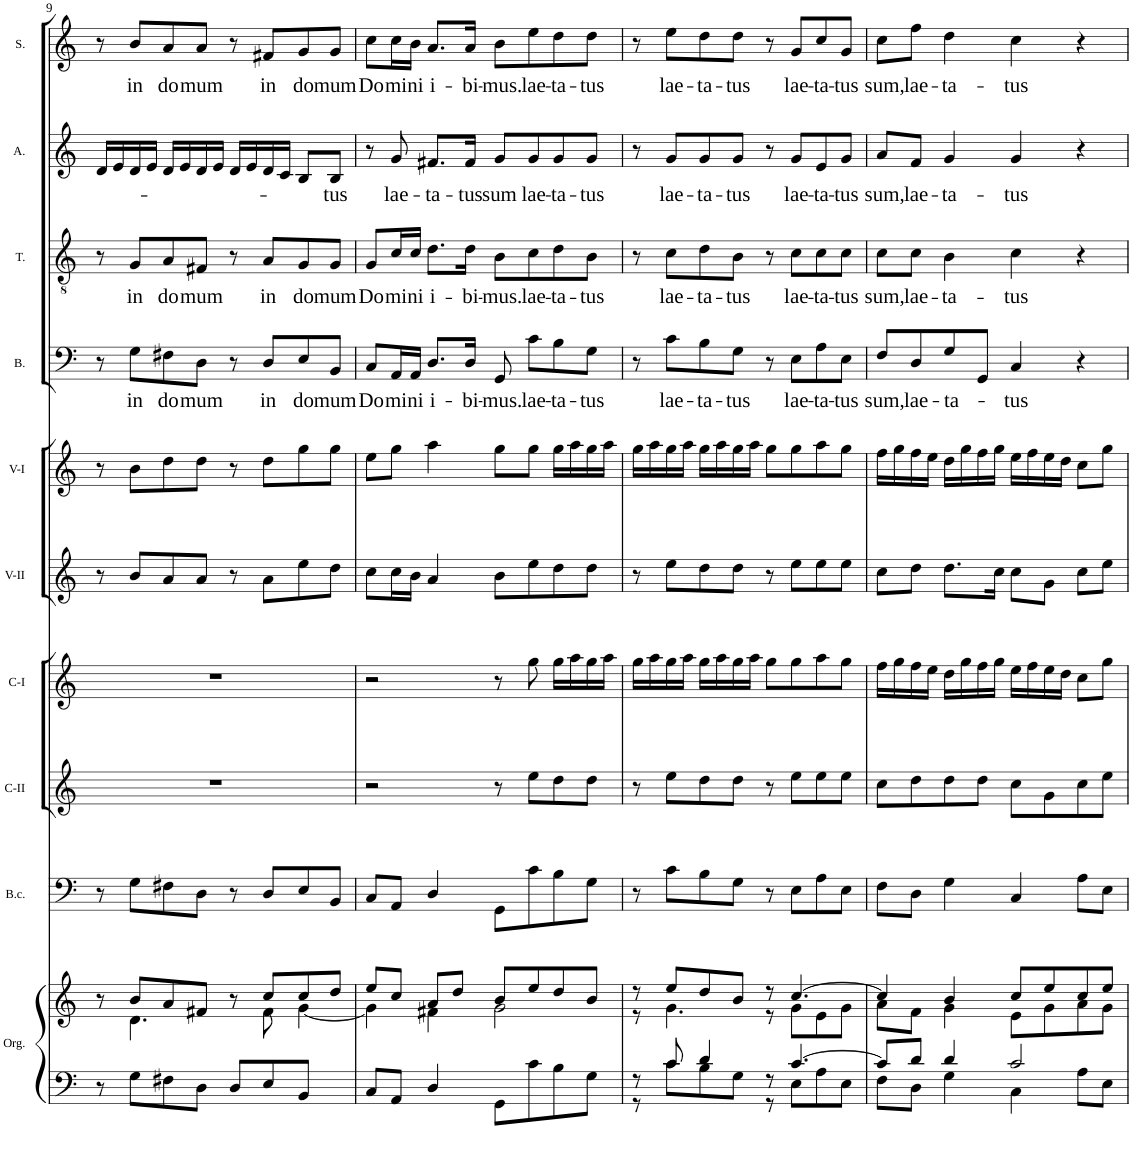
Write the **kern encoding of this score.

**kern	**kern	**kern	**kern	**kern	**kern	**kern	**kern	**text	**kern	**text	**kern	**text	**kern	**text
*part10	*part10	*part9	*part8	*part7	*part6	*part5	*part4	*part4	*part3	*part3	*part2	*part2	*part1	*part1
*staff11	*staff10	*staff9	*staff8	*staff7	*staff6	*staff5	*staff4	*staff4	*staff3	*staff3	*staff2	*staff2	*staff1	*staff1
*I"Organ	*	*I"Basso  continuo	*I"Clarino II	*I"Clarino I	*I"Violin II	*I"Violin I	*I"Bass	*	*I"Tenor	*	*I"Alto	*	*I"Soprano	*
*I'Org.	*	*I'B.c.	*I'C-II	*I'C-I	*I'V-II	*I'V-I	*I'B.	*	*I'T.	*	*I'A.	*	*I'S.	*
!!LO:PB:g=z
*clefF4	*clefG2	*clefF4	*clefG2	*clefG2	*clefG2	*clefG2	*clefF4	*	*clefGv2	*	*clefG2	*	*clefG2	*
*	*	*	*Trd1c2	*Trd1c2	*	*	*	*	*	*	*	*	*	*
*k[]	*k[]	*k[]	*k[]	*k[]	*k[]	*k[]	*k[]	*	*k[]	*	*k[]	*	*k[]	*
*M4/4	*M4/4	*M4/4	*M4/4	*M4/4	*M4/4	*M4/4	*M4/4	*	*M4/4	*	*M4/4	*	*M4/4	*
*met(c)	*met(c)	*met(c)	*met(c)	*met(c)	*met(c)	*met(c)	*met(c)	*	*met(c)	*	*met(c)	*	*met(c)	*
=9	=9	=9	=9	=9	=9	=9	=9	=9	=9	=9	=9	=9	=9	=9
*	*^	*	*	*	*	*	*	*	*	*	*	*	*	*
8r	8r	8ryy	8r	1r	1r	8r	8r	8r	.	8r	.	16d/LL	.	8r	.
.	.	.	.	.	.	.	.	.	.	.	.	16e/	.	.	.
!	!	!	!	!	!	!	!	!	!LO:LY:b	!	!LO:LY:b	!	!	!	!LO:LY:b
8G\L	8b/L	4.d\	8G\L	.	.	8b/L	8b\L	8G\L	in	8G/L	in	16d/	.	8b/L	in
.	.	.	.	.	.	.	.	.	.	.	.	16e/JJ	.	.	.
!	!	!	!	!	!	!	!	!	!LO:LY:b	!	!LO:LY:b	!	!	!	!LO:LY:b
8F#X\	8a/	.	8F#X\	.	.	8a/	8dd\	8F#X\	do-	8A/	do-	16d/LL	.	8a/	do-
.	.	.	.	.	.	.	.	.	.	.	.	16e/	.	.	.
!	!	!	!	!	!	!	!	!	!LO:LY:b	!	!LO:LY:b	!	!	!	!LO:LY:b
8D\J	8f#X/J	.	8D\J	.	.	8a/J	8dd\J	8D\J	-mum	8F#X/J	-mum	16d/	.	8a/J	-mum
.	.	.	.	.	.	.	.	.	.	.	.	16e/JJ	.	.	.
8D/L	8r	8ryy	8r	.	.	8r	8r	8r	.	8r	.	16d/LL	.	8r	.
.	.	.	.	.	.	.	.	.	.	.	.	16e/	.	.	.
!	!	!	!	!	!	!	!	!	!LO:LY:b	!	!LO:LY:b	!	!	!	!LO:LY:b
8E/	8cc/L	8f#\	8D/L	.	.	8a\L	8dd\L	8D/L	in	8A/L	in	16d/	.	8f#X/L	in
.	.	.	.	.	.	.	.	.	.	.	.	16c/JJ	.	.	.
!	!	!	!	!	!	!	!	!	!LO:LY:b	!	!LO:LY:b	!	!	!	!LO:LY:b
8BB/J	8cc/	[<4g\	8E/	.	.	8ee\	8gg\	8E/	do-	8G/	do-	8B/L	.	8g/	do-
!	!	!	!	!	!	!	!	!	!LO:LY:b	!	!LO:LY:b	!	!LO:LY:b	!	!LO:LY:b
8ryy	8dd/J	.	8BB/J	.	.	8dd\J	8gg\J	8BB/J	-mum	8G/J	-mum	8B/J	-tus	8g/J	-mum
=10	=10	=10	=10	=10	=10	=10	=10	=10	=10	=10	=10	=10	=10	=10	=10
!	!	!	!	!	!	!	!	!	!LO:LY:b	!	!LO:LY:b	!	!	!	!LO:LY:b
8C/L	8ee/L	4g\]	8C/L	2r	2r	8cc\L	8ee\L	8C/L	Do-	8G/L	Do-	8r	.	8cc\L	Do-
!	!	!	!	!	!	!	!	!	!LO:LY:b	!	!LO:LY:b	!	!LO:LY:b	!	!LO:LY:b
8AA/J	8cc/J	.	8AA/J	.	.	16cc\L	8gg\J	16AA/L	-mi-	16c/L	-mi-	8g/	lae-	16cc\L	-mi-
!	!	!	!	!	!	!	!	!	!LO:LY:b	!	!LO:LY:b	!	!	!	!LO:LY:b
.	.	.	.	.	.	16b\JJ	.	16AA/JJ	-ni	16c/JJ	-ni	.	.	16b\JJ	-ni
!	!	!	!	!	!	!	!	!	!LO:LY:b	!	!LO:LY:b	!	!LO:LY:b	!	!LO:LY:b
4D/	8a/L	4f#X\	4D/	.	.	4a/	4aa\	8.D/L	i-	8.d\L	i-	8.f#X/L	-ta-	8.a/L	i-
.	8dd/J	.	.	.	.	.	.	.	.	.	.	.	.	.	.
!	!	!	!	!	!	!	!	!	!LO:LY:b	!	!LO:LY:b	!	!LO:LY:b	!	!LO:LY:b
.	.	.	.	.	.	.	.	16D/Jk	-bi-	16d\Jk	-bi-	16f#/Jk	-tus	16a/Jk	-bi-
!	!	!	!	!	!	!	!	!	!LO:LY:b	!	!LO:LY:b	!	!LO:LY:b	!	!LO:LY:b
8GG\L	8b/L	2g\	8GG\L	8r	8r	8b\L	8gg\L	8GG/	-mus.	8B\L	-mus.	8g/L	sum	8b\L	-mus.
!	!	!	!	!	!	!	!	!	!LO:LY:b	!	!LO:LY:b	!	!LO:LY:b	!	!LO:LY:b
8c\	8ee/	.	8c\	8ee\L	8gg\	8ee\	8gg\J	8c\L	lae-	8c\	lae-	8g/	lae-	8ee\	lae-
!	!	!	!	!	!	!	!	!	!LO:LY:b	!	!LO:LY:b	!	!LO:LY:b	!	!LO:LY:b
8B\	8dd/	.	8B\	8dd\	16gg\LL	8dd\	16gg\LL	8B\	-ta-	8d\	-ta-	8g/	-ta-	8dd\	-ta-
.	.	.	.	.	16aa\	.	16aa\	.	.	.	.	.	.	.	.
!	!	!	!	!	!	!	!	!	!LO:LY:b	!	!LO:LY:b	!	!LO:LY:b	!	!LO:LY:b
8G\J	8b/J	.	8G\J	8dd\J	16gg\	8dd\J	16gg\	8G\J	-tus	8B\J	-tus	8g/J	-tus	8dd\J	-tus
.	.	.	.	.	16aa\JJ	.	16aa\JJ	.	.	.	.	.	.	.	.
=11	=11	=11	=11	=11	=11	=11	=11	=11	=11	=11	=11	=11	=11	=11	=11
*^	*	*	*	*	*	*	*	*	*	*	*	*	*	*	*
8r	8r	8r	8r	8r	8r	16gg\LL	8r	16gg\LL	8r	.	8r	.	8r	.	8r	.
.	.	.	.	.	.	16aa\	.	16aa\	.	.	.	.	.	.	.	.
!	!	!	!	!	!	!	!	!	!	!LO:LY:b	!	!LO:LY:b	!	!LO:LY:b	!	!LO:LY:b
8c/	8c\L	8ee/L	4.g\	8c\L	8ee\L	16gg\	8ee\L	16gg\	8c\L	lae-	8c\L	lae-	8g/L	lae-	8ee\L	lae-
.	.	.	.	.	.	16aa\JJ	.	16aa\JJ	.	.	.	.	.	.	.	.
!	!	!	!	!	!	!	!	!	!	!LO:LY:b	!	!LO:LY:b	!	!LO:LY:b	!	!LO:LY:b
4d/	8B\	8dd/	.	8B\	8dd\	16gg\LL	8dd\	16gg\LL	8B\	-ta-	8d\	-ta-	8g/	-ta-	8dd\	-ta-
.	.	.	.	.	.	16aa\	.	16aa\	.	.	.	.	.	.	.	.
!	!	!	!	!	!	!	!	!	!	!LO:LY:b	!	!LO:LY:b	!	!LO:LY:b	!	!LO:LY:b
.	8G\J	8b/J	.	8G\J	8dd\J	16gg\	8dd\J	16gg\	8G\J	-tus	8B\J	-tus	8g/J	-tus	8dd\J	-tus
.	.	.	.	.	.	16aa\JJ	.	16aa\JJ	.	.	.	.	.	.	.	.
8r	8r	8r	8r	8r	8r	8gg\L	8r	8gg\L	8r	.	8r	.	8r	.	8r	.
!	!	!	!	!	!	!	!	!	!	!LO:LY:b	!	!LO:LY:b	!	!LO:LY:b	!	!LO:LY:b
[>4.c/	8E\L	[>4.cc/	8g\L	8E\L	8ee\L	8gg\	8ee\L	8gg\	8E\L	lae-	8c\L	lae-	8g/L	lae-	8g/L	lae-
!	!	!	!	!	!	!	!	!	!	!LO:LY:b	!	!LO:LY:b	!	!LO:LY:b	!	!LO:LY:b
.	8A\	.	8e\	8A\	8ee\	8aa\	8ee\	8aa\	8A\	-ta-	8c\	-ta-	8e/	-ta-	8cc/	-ta-
!	!	!	!	!	!	!	!	!	!	!LO:LY:b	!	!LO:LY:b	!	!LO:LY:b	!	!LO:LY:b
.	8E\J	.	8g\J	8E\J	8ee\J	8gg\J	8ee\J	8gg\J	8E\J	-tus	8c\J	-tus	8g/J	-tus	8g/J	-tus
=12	=12	=12	=12	=12	=12	=12	=12	=12	=12	=12	=12	=12	=12	=12	=12	=12
!	!	!	!	!	!	!	!	!	!	!LO:LY:b	!	!LO:LY:b	!	!LO:LY:b	!	!LO:LY:b
8c/L]	8F\L	4cc/]	8a\L	8F\L	8cc\L	16ff\LL	8cc\L	16ff\LL	8F/L	sum,	8c\L	sum,	8a/L	sum,	8cc\L	sum,
.	.	.	.	.	.	16gg\	.	16gg\	.	.	.	.	.	.	.	.
!	!	!	!	!	!	!	!	!	!	!LO:LY:b	!	!LO:LY:b	!	!LO:LY:b	!	!LO:LY:b
8d/J	8D\J	.	8f\J	8D\J	8dd\	16ff\	8dd\J	16ff\	8D/	lae-	8c\J	lae-	8f/J	lae-	8ff\J	lae-
.	.	.	.	.	.	16ee\JJ	.	16ee\JJ	.	.	.	.	.	.	.	.
!	!	!	!	!	!	!	!	!	!	!LO:LY:b	!	!LO:LY:b	!	!LO:LY:b	!	!LO:LY:b
4d/	4G\	4b/	4g\	4G\	8dd\	16dd\LL	8.dd\L	16dd\LL	8G/	-ta-	4B\	-ta-	4g/	-ta-	4dd\	-ta-
.	.	.	.	.	.	16gg\	.	16gg\	.	.	.	.	.	.	.	.
.	.	.	.	.	8dd\J	16ff\	.	16ff\	8GG/J	.	.	.	.	.	.	.
.	.	.	.	.	.	16gg\JJ	16cc\Jk	16gg\JJ	.	.	.	.	.	.	.	.
!	!	!	!	!	!	!	!	!	!	!LO:LY:b	!	!LO:LY:b	!	!LO:LY:b	!	!LO:LY:b
2c/	4C\	8cc/L	8e\L	4C/	8cc\L	16ee\LL	8cc\L	16ee\LL	4C/	-tus	4c\	-tus	4g/	-tus	4cc\	-tus
.	.	.	.	.	.	16ff\	.	16ff\	.	.	.	.	.	.	.	.
.	.	8ee/	8g\	.	8g\	16ee\	8g\J	16ee\	.	.	.	.	.	.	.	.
.	.	.	.	.	.	16dd\JJ	.	16dd\JJ	.	.	.	.	.	.	.	.
.	8A\L	8cc/	8a\	8A\L	8cc\	8cc\L	8cc\L	8cc\L	4r	.	4r	.	4r	.	4r	.
.	8E\J	8ee/J	8g\J	8E\J	8ee\J	8gg\J	8ee\J	8gg\J	.	.	.	.	.	.	.	.
*v	*v	*	*	*	*	*	*	*	*	*	*	*	*	*	*	*
*	*v	*v	*	*	*	*	*	*	*	*	*	*	*	*	*
=	=	=	=	=	=	=	=	=	=	=	=	=	=	=
*-	*-	*-	*-	*-	*-	*-	*-	*-	*-	*-	*-	*-	*-	*-
